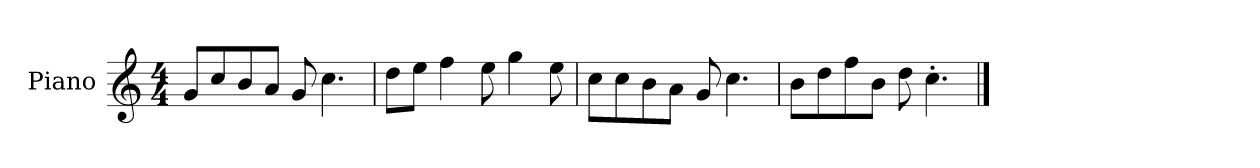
**kern
*part1
*staff1
*I"Piano
*I'P-no
*clefG2
*k[]
*M4/4
*MM90
=1
8g/L
8cc/
8b/
8a/J
8g/
4.cc\
=2
8dd\L
8ee\J
4ff\
8ee\
4gg\
8ee\
=3
8cc\L
8cc\
8b\
8a\J
8g/
4.cc\
=4
8b\L
8dd\
8ff\
8b\J
8dd\
4.cc'\
==
*-
